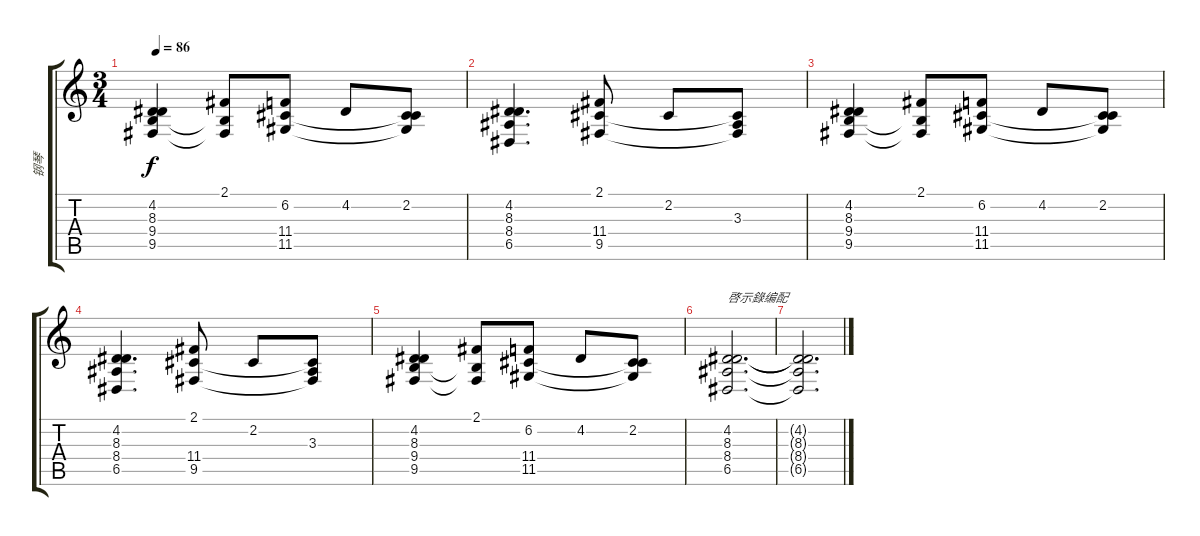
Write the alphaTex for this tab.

\track ("钢琴" "钢琴") {instrument brightacousticpiano}
\staff {score tabs}
\tuning (E4 B3 G3 D3 A2 E2) {hide}
\ts (3 4)
\tempo 86
\clef g2
\ks c
(4.2 8.3 9.4 9.5).4{dy f} (2.1 9.4{t} 9.5{t}).8 (6.2 11.4 11.5).8 4.2.8 (2.2 11.4{t} 11.5{t}).8 |
(4.2 8.3 8.4 6.5).4{d} (2.1 11.4 9.5).8 2.2.8 (3.3 11.4{t} 9.5{t}).8 |
(4.2 8.3 9.4 9.5).4 (2.1 9.4{t} 9.5{t}).8 (6.2 11.4 11.5).8 4.2.8 (2.2 11.4{t} 11.5{t}).8 |
(4.2 8.3 8.4 6.5).4{d} (2.1 11.4 9.5).8 2.2.8 (3.3 11.4{t} 9.5{t}).8 |
(4.2 8.3 9.4 9.5).4 (2.1 9.4{t} 9.5{t}).8 (6.2 11.4 11.5).8 4.2.8 (2.2 11.4{t} 11.5{t}).8 |
(4.2 8.3 8.4 6.5).2{d txt "啓示錄编配"} |
(4.2{t} 8.3{t} 8.4{t} 6.5{t}).2{d}
